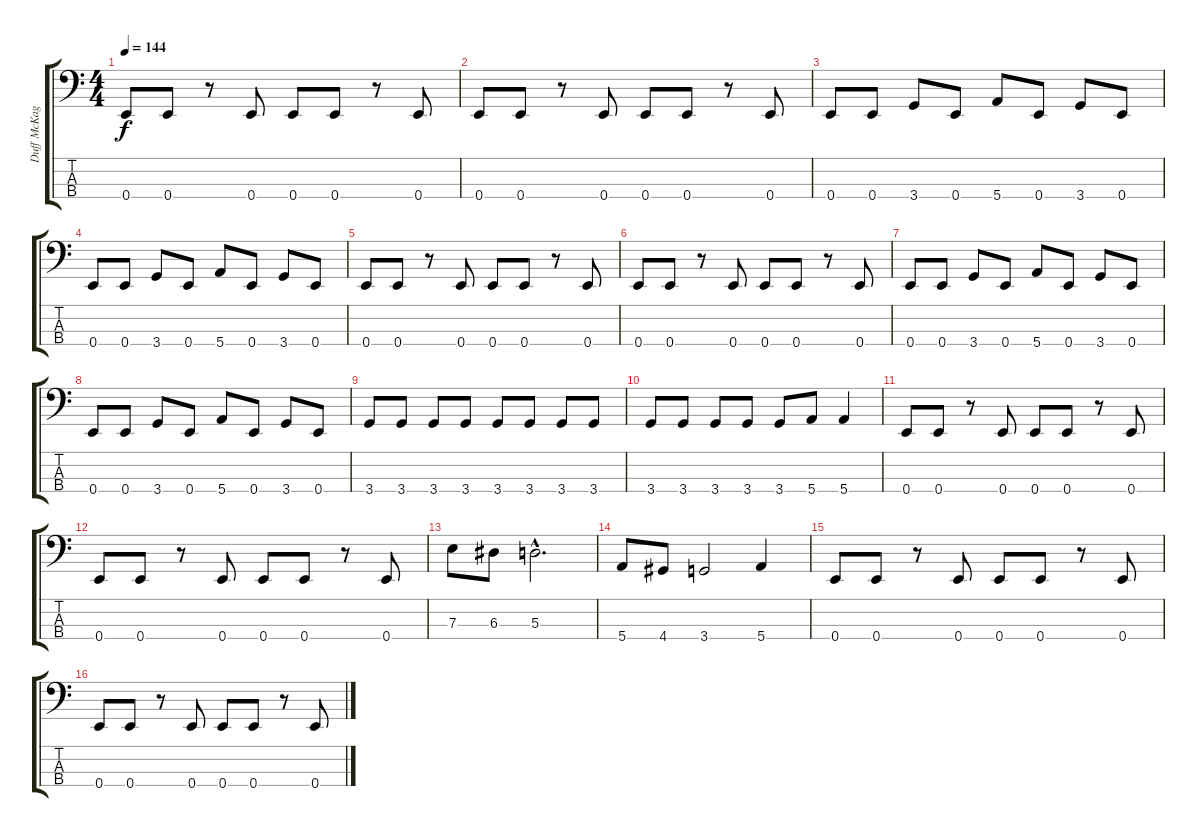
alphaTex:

\track ("Duff McKagan" "Duff McKag") {instrument electricbassfinger}
\staff {score tabs}
\tuning (G2 D2 A1 E1) {hide}
\ts (4 4)
\tempo 144
\clef f4
\ks c
0.4.8{dy f} 0.4.8 r.8 0.4.8 0.4.8 0.4.8 r.8 0.4.8 |
0.4.8 0.4.8 r.8 0.4.8 0.4.8 0.4.8 r.8 0.4.8 |
0.4.8 0.4.8 3.4.8 0.4.8 5.4.8 0.4.8 3.4.8 0.4.8 |
0.4.8 0.4.8 3.4.8 0.4.8 5.4.8 0.4.8 3.4.8 0.4.8 |
0.4.8 0.4.8 r.8 0.4.8 0.4.8 0.4.8 r.8 0.4.8 |
0.4.8 0.4.8 r.8 0.4.8 0.4.8 0.4.8 r.8 0.4.8 |
0.4.8 0.4.8 3.4.8 0.4.8 5.4.8 0.4.8 3.4.8 0.4.8 |
0.4.8 0.4.8 3.4.8 0.4.8 5.4.8 0.4.8 3.4.8 0.4.8 |
3.4.8 3.4.8 3.4.8 3.4.8 3.4.8 3.4.8 3.4.8 3.4.8 |
3.4.8 3.4.8 3.4.8 3.4.8 3.4.8 5.4.8 5.4.4 |
0.4.8 0.4.8 r.8 0.4.8 0.4.8 0.4.8 r.8 0.4.8 |
0.4.8 0.4.8 r.8 0.4.8 0.4.8 0.4.8 r.8 0.4.8 |
7.3.8 6.3.8 5.3{hac}.2{d} |
5.4.8 4.4.8 3.4.2 5.4.4 |
0.4.8 0.4.8 r.8 0.4.8 0.4.8 0.4.8 r.8 0.4.8 |
0.4.8 0.4.8 r.8 0.4.8 0.4.8 0.4.8 r.8 0.4.8
